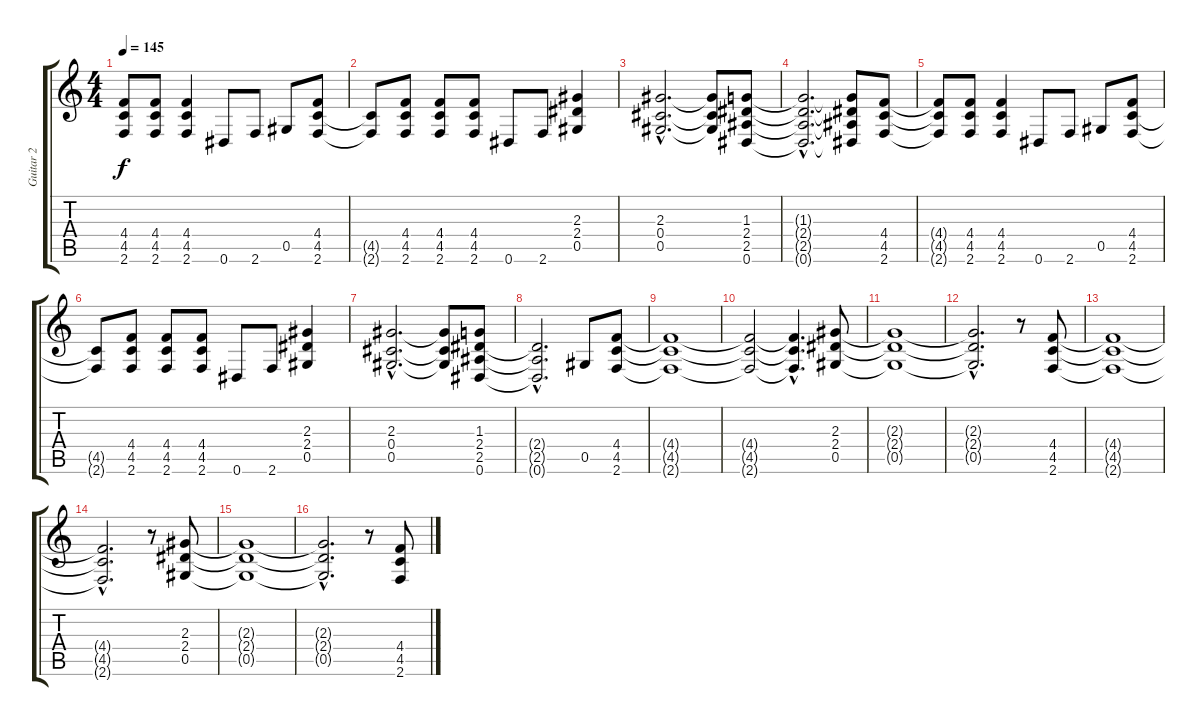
\track ("Guitar 2" "Guitar 2") {instrument distortionguitar}
\staff {score tabs}
\tuning (Eb4 Bb3 Gb3 Db3 Ab2 Eb2) {hide}
\ts (4 4)
\tempo 145
\clef g2
\ks c
(4.4{t} 4.5{t} 2.6{t}).8{dy f} (4.4 4.5 2.6).8 (4.4 4.5 2.6).4 0.6.8 2.6.8 0.5.8 (4.4 4.5 2.6).8 |
(4.5{t} 2.6{t}).8 (4.4 4.5 2.6).8 (4.4 4.5 2.6).8 (4.4 4.5 2.6).8 0.6.8 2.6.8 (2.3 2.4 0.5).4 |
(2.3{hac} 0.4{hac} 0.5{hac}).2{d} (2.3{t} 0.4{t} 0.5{t}).8 (1.3 2.4 2.5 0.6).8 |
(1.3{hac t} 2.4{hac t} 2.5{hac t} 0.6{hac t}).2{d} (1.3{t} 2.4{t} 2.5{t} 0.6{t}).8 (4.4 4.5 2.6).8 |
(4.4{t} 4.5{t} 2.6{t}).8 (4.4 4.5 2.6).8 (4.4 4.5 2.6).4 0.6.8 2.6.8 0.5.8 (4.4 4.5 2.6).8 |
(4.5{t} 2.6{t}).8 (4.4 4.5 2.6).8 (4.4 4.5 2.6).8 (4.4 4.5 2.6).8 0.6.8 2.6.8 (2.3 2.4 0.5).4 |
(2.3{hac} 0.4{hac} 0.5{hac}).2{d} (2.3{t} 0.4{t} 0.5{t}).8 (1.3 2.4 2.5 0.6).8 |
(2.4{hac t} 2.5{hac t} 0.6{hac t}).2{d} 0.5.8 (4.4 4.5 2.6).8 |
(4.4{t} 4.5{t} 2.6{t}).1 |
(4.4{t} 4.5{t} 2.6{t}).2 (4.4{hac t} 4.5{hac t} 2.6{hac t}).4{d} (2.3 2.4 0.5).8 |
(2.3{t} 2.4{t} 0.5{t}).1 |
(2.3{hac t} 2.4{hac t} 0.5{hac t}).2{d} r.8 (4.4 4.5 2.6).8 |
(4.4{t} 4.5{t} 2.6{t}).1 |
(4.4{hac t} 4.5{hac t} 2.6{hac t}).2{d} r.8 (2.3 2.4 0.5).8 |
(2.3{t} 2.4{t} 0.5{t}).1 |
(2.3{hac t} 2.4{hac t} 0.5{hac t}).2{d} r.8 (4.4 4.5 2.6).8
